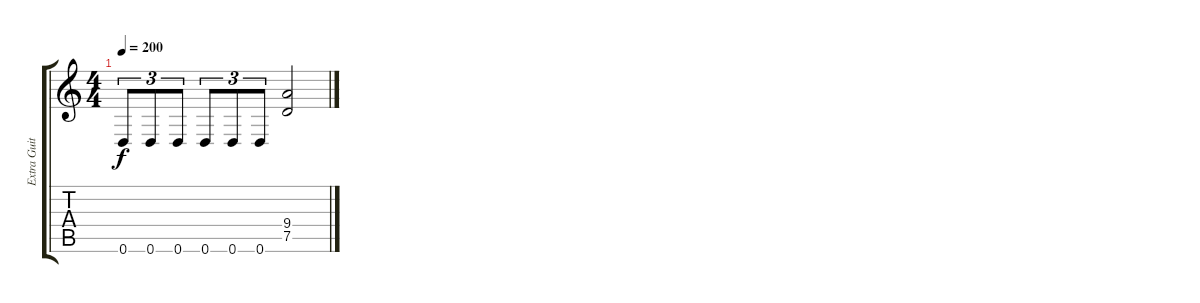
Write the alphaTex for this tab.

\track ("Extra Guitar" "Extra Guit") {instrument distortionguitar}
\staff {score tabs}
\tuning (D4 A3 F3 C3 G2 D2) {hide}
\ts (4 4)
\tempo 200
\clef g2
\ks c
0.6.8{tu (3 2) dy f} 0.6.8{tu (3 2)} 0.6.8{tu (3 2)} 0.6.8{tu (3 2)} 0.6.8{tu (3 2)} 0.6.8{tu (3 2)} (9.4 7.5).2
